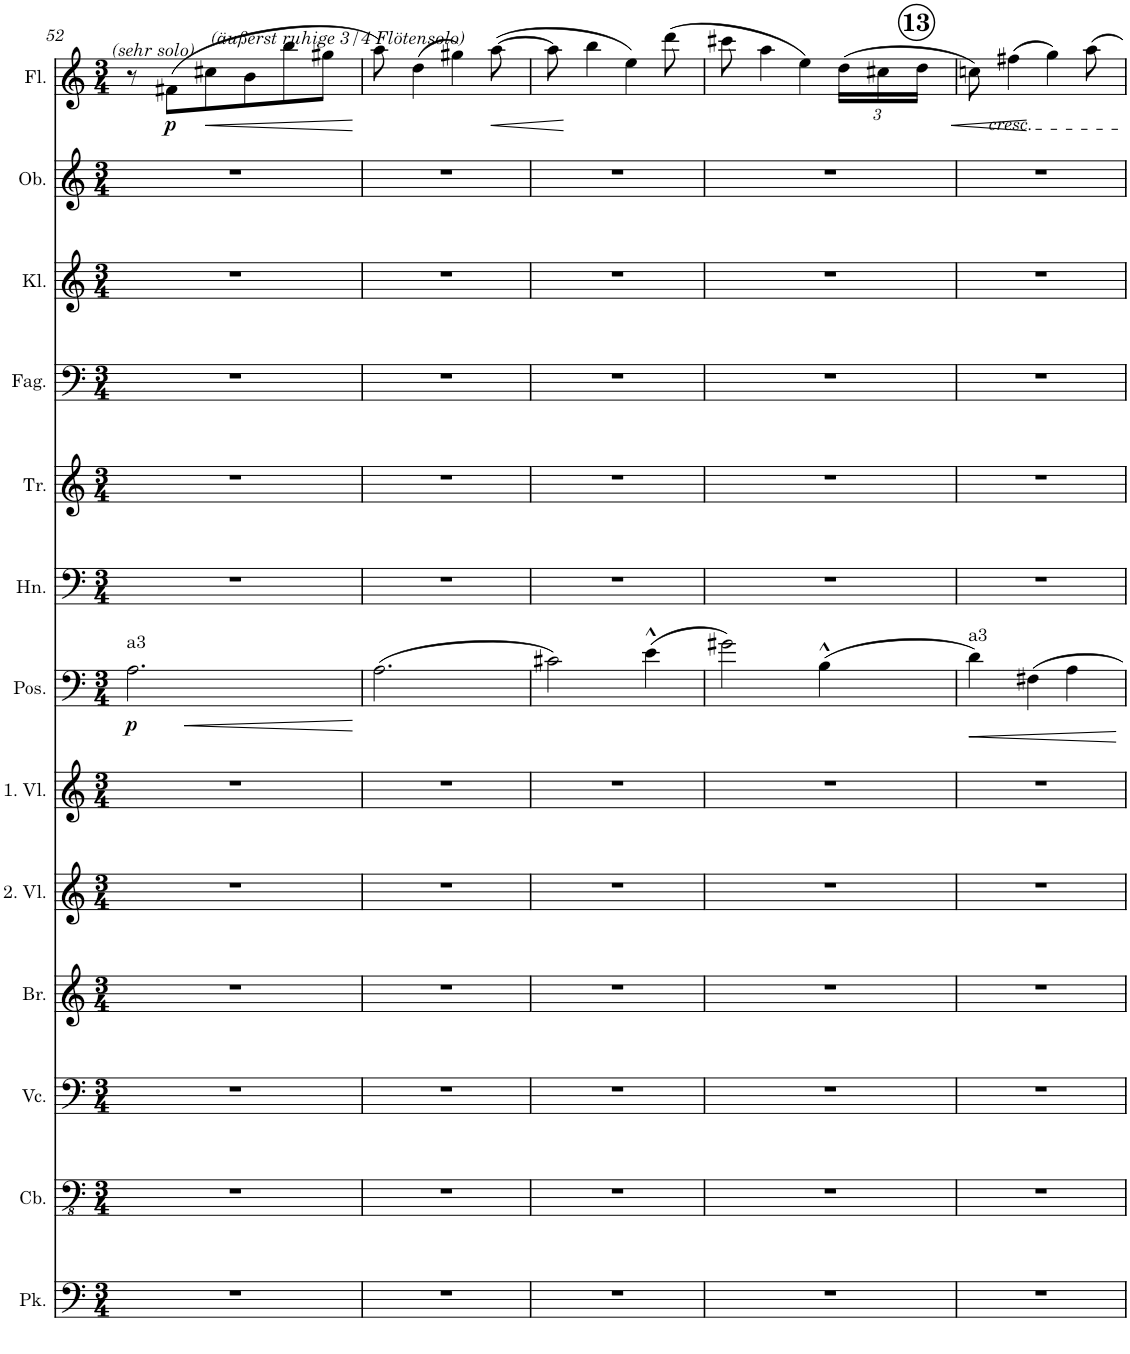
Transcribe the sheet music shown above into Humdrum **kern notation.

**kern	**kern	**kern	**kern	**kern	**kern	**kern	**dynam	**kern	**kern	**kern	**kern	**kern	**kern	**dynam
*part13	*part12	*part11	*part10	*part9	*part8	*part7	*part7	*part6	*part5	*part4	*part3	*part2	*part1	*part1
*staff13	*staff12	*staff11	*staff10	*staff9	*staff8	*staff7	*staff7	*staff6	*staff5	*staff4	*staff3	*staff2	*staff1	*staff1
*I"Pauke	*I"Bässe	*I"Celli	*I"Bratschen	*I"2. Violinen	*I"1. Violinen	*I"3 Posaunen	*	*I"4 Hörner (in C notiert)	*I"2 Trompeten	*I"2 Fagotte	*I"2 Klarinetten	*I"2 Oboen	*I"2 Flöten	*
*I'Pk.	*	*	*I'Br.	*I'2. Vl.	*I'1. Vl.	*I'Pos.	*	*I'Hn.	*I'Tr.	*I'Fag.	*I'Kl.	*I'Ob.	*I'Fl.	*
!!LO:PB:g=z
*clefF4	*clefFv4	*clefF4	*clefG2	*clefG2	*clefG2	*clefF4	*	*clefF4	*clefG2	*clefF4	*clefG2	*clefG2	*clefG2	*
*	*ITrd7c12	*	*	*	*	*	*	*ITrd4c7	*ITrd1c2	*	*ITrd1c2	*	*	*
*k[]	*k[]	*k[]	*k[]	*k[]	*k[]	*k[]	*	*k[]	*k[]	*k[]	*k[]	*k[]	*k[]	*
*M3/4	*M3/4	*M3/4	*M3/4	*M3/4	*M3/4	*M3/4	*	*M3/4	*M3/4	*M3/4	*M3/4	*M3/4	*M3/4	*
=52	=52	=52	=52	=52	=52	=52	=52	=52	=52	=52	=52	=52	=52	=52
!	!	!	!	!	!	!	!	!	!	!	!	!	!LO:TX:b:i:t=(sehr solo)	!
!	!	!	!	!	!	!	!	!	!	!	!	!	!LO:TX:b:i:t=(äußerst ruhige 3/4 Flötensolo)	!
!	!	!	!	!	!	!LO:TX:a:t=a3	!	!	!	!	!	!	!	!
!	!	!	!	!	!	!	!LO:HP:b	!	!	!	!	!	!	!
!	!	!	!	!	!	!	!LO:DY:n=1:b	!	!	!	!	!	!	!
2.r	2.r	2.r	2.r	2.r	2.r	2.A\	< p	2.r	2.r	2.r	2.r	2.r	8r	.
!	!	!	!	!	!	!	!	!	!	!	!	!	!	!LO:DY:b
.	.	.	.	.	.	.	.	.	.	.	.	.	(8f#X\L	p
!	!	!	!	!	!	!	!	!	!	!	!	!	!	!LO:HP:b
.	.	.	.	.	.	.	.	.	.	.	.	.	8cc#X\	<
.	.	.	.	.	.	.	.	.	.	.	.	.	8b\	.
.	.	.	.	.	.	.	.	.	.	.	.	.	8bb\	.
.	.	.	.	.	.	.	.	.	.	.	.	.	8gg#X\J	.
.	.	.	.	.	.	.	[	.	.	.	.	.	.	[
=53	=53	=53	=53	=53	=53	=53	=53	=53	=53	=53	=53	=53	=53	=53
2.r	2.r	2.r	2.r	2.r	2.r	(2.A\	.	2.r	2.r	2.r	2.r	2.r	8aa\)	.
.	.	.	.	.	.	.	.	.	.	.	.	.	(4dd\	.
.	.	.	.	.	.	.	.	.	.	.	.	.	4gg#X\)	.
!	!	!	!	!	!	!	!	!	!	!	!	!	!	!LO:HP:b
.	.	.	.	.	.	.	.	.	.	.	.	.	([8aa\	<
.	.	.	.	.	.	.	.	.	.	.	.	.	.	[
=54	=54	=54	=54	=54	=54	=54	=54	=54	=54	=54	=54	=54	=54	=54
2.r	2.r	2.r	2.r	2.r	2.r	2c#X\)	.	2.r	2.r	2.r	2.r	2.r	8aa\]	.
.	.	.	.	.	.	.	.	.	.	.	.	.	4bb\	.
.	.	.	.	.	.	.	.	.	.	.	.	.	4ee\)	.
.	.	.	.	.	.	(4e^^\	.	.	.	.	.	.	.	.
.	.	.	.	.	.	.	.	.	.	.	.	.	(8ddd\	.
!!LO:REH:place=s1:a:B:cj:enc=circle:fs=14:t=13:qo=2.8333333333333335
=55	=55	=55	=55	=55	=55	=55	=55	=55	=55	=55	=55	=55	=55	=55
2.r	2.r	2.r	2.r	2.r	2.r	2g#X\)	.	2.r	2.r	2.r	2.r	2.r	8ccc#X\	.
.	.	.	.	.	.	.	.	.	.	.	.	.	4aa\	.
.	.	.	.	.	.	.	.	.	.	.	.	.	4ee\)	.
.	.	.	.	.	.	(4B^^\	.	.	.	.	.	.	.	.
*	*	*	*	*	*	*	*	*	*	*	*	*	*Xbrackettup	*
.	.	.	.	.	.	.	.	.	.	.	.	.	(24dd\LL	.
.	.	.	.	.	.	.	.	.	.	.	.	.	24cc#X\	.
.	.	.	.	.	.	.	.	.	.	.	.	.	24dd\JJ	.
=56	=56	=56	=56	=56	=56	=56	=56	=56	=56	=56	=56	=56	=56	=56
!	!	!	!	!	!	!	!	!	!	!	!	!	!LO:TX:b:i:t=cresc.	!
!	!	!	!	!	!	!LO:TX:a:t=a3	!	!	!	!	!	!	!	!
!	!	!	!	!	!	!	!LO:HP:b	!	!	!	!	!	!	!
2.r	2.r	2.r	2.r	2.r	2.r	4d\)	<	2.r	2.r	2.r	2.r	2.r	8ccn\)	.
!	!	!	!	!	!	!	!	!	!	!	!	!	!	!LO:HP:b
.	.	.	.	.	.	.	.	.	.	.	.	.	(4ff#X\	<
.	.	.	.	.	.	4F#X\	.	.	.	.	.	.	.	.
.	.	.	.	.	.	.	.	.	.	.	.	.	4gg\)	.
.	.	.	.	.	.	4A\	.	.	.	.	.	.	.	.
.	.	.	.	.	.	.	.	.	.	.	.	.	8aa\	.
.	.	.	.	.	.	.	[	.	.	.	.	.	.	[
=	=	=	=	=	=	=	=	=	=	=	=	=	=	=
*-	*-	*-	*-	*-	*-	*-	*-	*-	*-	*-	*-	*-	*-	*-
